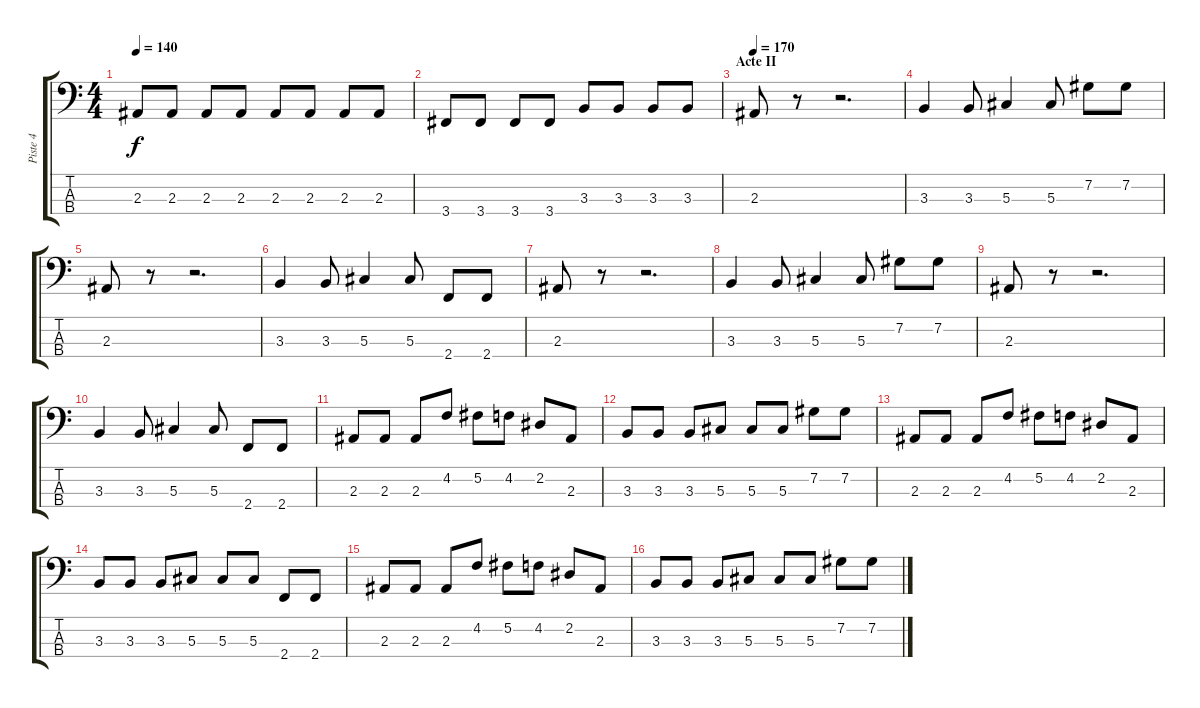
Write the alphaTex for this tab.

\track ("Piste 4" "Piste 4") {instrument electricbassfinger}
\staff {score tabs}
\tuning (Gb2 Db2 Ab1 Eb1) {hide}
\ts (4 4)
\tempo 140
\clef f4
\ks c
2.3.8{dy f} 2.3.8 2.3.8 2.3.8 2.3.8 2.3.8 2.3.8 2.3.8 |
3.4.8 3.4.8 3.4.8 3.4.8 3.3.8 3.3.8 3.3.8 3.3.8 |
\section ("" "Acte II")
\tempo 170
2.3.8 r.8 r.2{d} |
3.3.4 3.3.8 5.3.4 5.3.8 7.2.8 7.2.8 |
2.3.8 r.8 r.2{d} |
3.3.4 3.3.8 5.3.4 5.3.8 2.4.8 2.4.8 |
2.3.8 r.8 r.2{d} |
3.3.4 3.3.8 5.3.4 5.3.8 7.2.8 7.2.8 |
2.3.8 r.8 r.2{d} |
3.3.4 3.3.8 5.3.4 5.3.8 2.4.8 2.4.8 |
2.3.8 2.3.8 2.3.8 4.2.8 5.2.8 4.2.8 2.2.8 2.3.8 |
3.3.8 3.3.8 3.3.8 5.3.8 5.3.8 5.3.8 7.2.8 7.2.8 |
2.3.8 2.3.8 2.3.8 4.2.8 5.2.8 4.2.8 2.2.8 2.3.8 |
3.3.8 3.3.8 3.3.8 5.3.8 5.3.8 5.3.8 2.4.8 2.4.8 |
2.3.8 2.3.8 2.3.8 4.2.8 5.2.8 4.2.8 2.2.8 2.3.8 |
3.3.8 3.3.8 3.3.8 5.3.8 5.3.8 5.3.8 7.2.8 7.2.8
